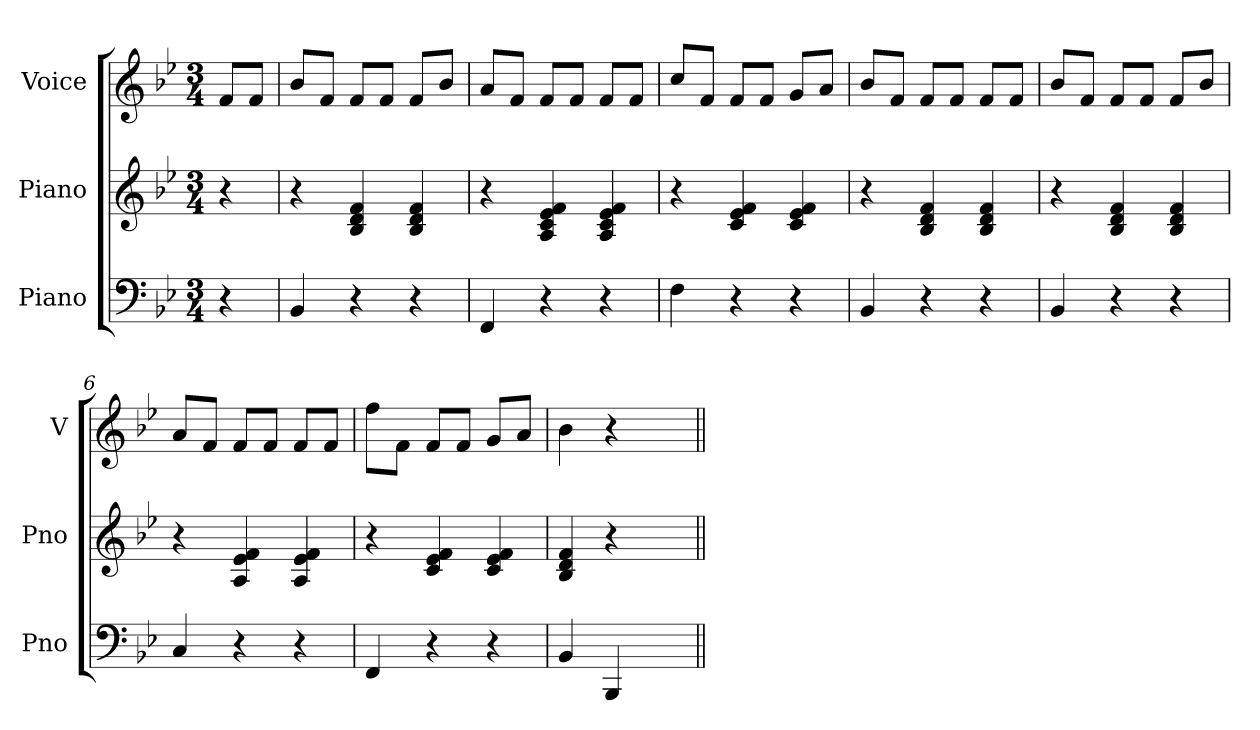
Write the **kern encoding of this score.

**kern	**kern	**kern
*part3	*part2	*part1
*staff3	*staff2	*staff1
*I"Piano	*I"Piano	*I"Voice
*I'Pno	*I'Pno	*I'V
*clefF4	*clefG2	*clefG2
*k[b-e-]	*k[b-e-]	*k[b-e-]
*M3/4	*M3/4	*M3/4
*MM114	*MM114	*MM114
=	=	=
4r	4r	8f/L
.	.	8f/J
=1	=1	=1
4BB-/	4r	8b-/L
.	.	8f/J
4r	4B-/ 4d/ 4f/	8f/L
.	.	8f/J
4r	4B-/ 4d/ 4f/	8f/L
.	.	8b-/J
=2	=2	=2
4FF/	4r	8a/L
.	.	8f/J
4r	4A/ 4c/ 4e-/ 4f/	8f/L
.	.	8f/J
4r	4A/ 4c/ 4e-/ 4f/	8f/L
.	.	8f/J
=3	=3	=3
4F\	4r	8cc/L
.	.	8f/J
4r	4c/ 4e-/ 4f/	8f/L
.	.	8f/J
4r	4c/ 4e-/ 4f/	8g/L
.	.	8a/J
=4	=4	=4
4BB-/	4r	8b-/L
.	.	8f/J
4r	4B-/ 4d/ 4f/	8f/L
.	.	8f/J
4r	4B-/ 4d/ 4f/	8f/L
.	.	8f/J
=5	=5	=5
4BB-/	4r	8b-/L
.	.	8f/J
4r	4B-/ 4d/ 4f/	8f/L
.	.	8f/J
4r	4B-/ 4d/ 4f/	8f/L
.	.	8b-/J
!!LO:LB:g=z
=6	=6	=6
4C/	4r	8a/L
.	.	8f/J
4r	4A/ 4e-/ 4f/	8f/L
.	.	8f/J
4r	4A/ 4e-/ 4f/	8f/L
.	.	8f/J
=7	=7	=7
4FF/	4r	8ff\L
.	.	8f\J
4r	4c/ 4e-/ 4f/	8f/L
.	.	8f/J
4r	4c/ 4e-/ 4f/	8g/L
.	.	8a/J
=8	=8	=8
4BB-/	4B-/ 4d/ 4f/	4b-\
4BBB-/	4r	4r
4ryy	4ryy	4ryy
=||	=||	=||
*-	*-	*-
